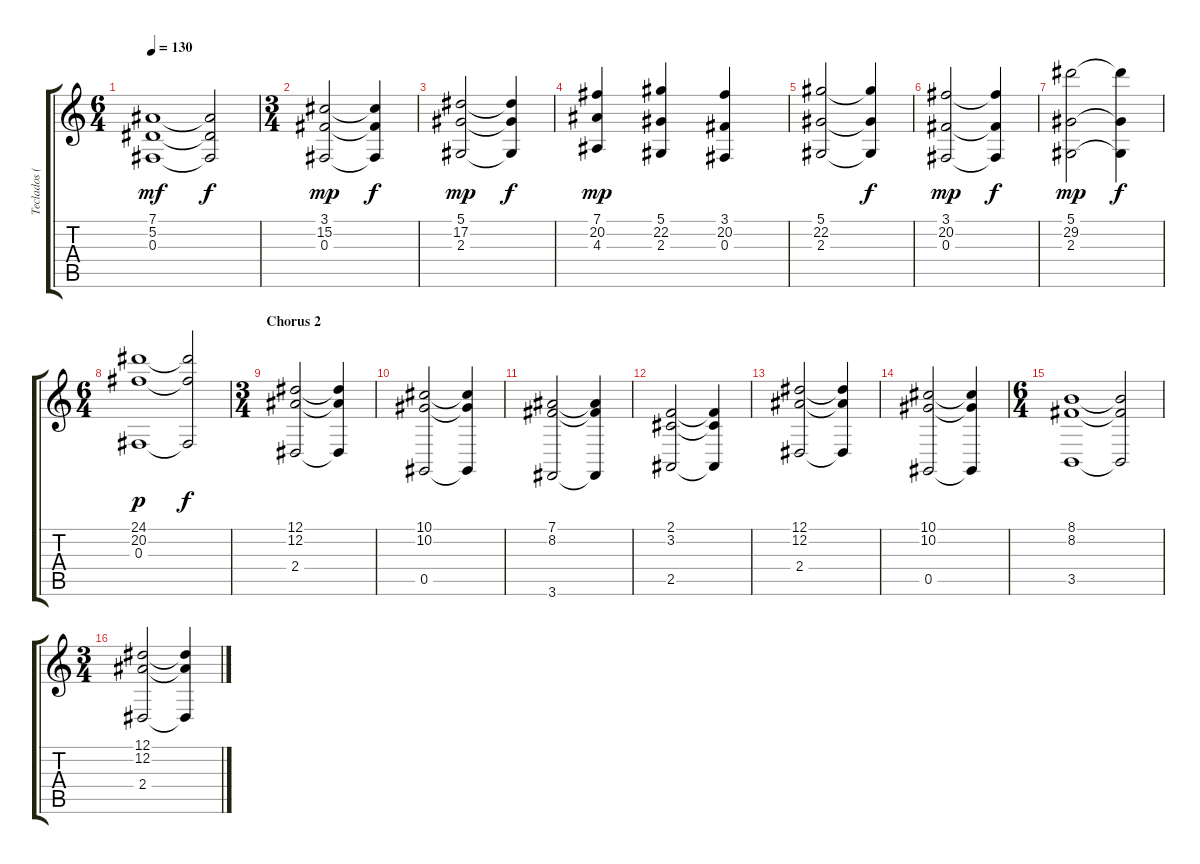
\track ("Teclados (Background)" "Teclados (") {instrument stringensemble1}
\staff {score tabs}
\tuning (Eb4 Bb3 Gb3 Db3 Ab2 Eb2) {hide}
\ts (6 4)
\tempo 130
\clef g2
\ks c
(7.1 5.2 0.3).1{dy mf} (7.1{t} 5.2{t} 0.3{t}).2{dy f} |
\ts (3 4)
(3.1 15.2 0.3).2{dy mp} (3.1{t} 15.2{t} 0.3{t}).4{dy f} |
(5.1 17.2 2.3).2{dy mp} (5.1{t} 17.2{t} 2.3{t}).4{dy f} |
(7.1 20.2 4.3).4{dy mp} (5.1 22.2 2.3).4 (3.1 20.2 0.3).4 |
(5.1 22.2 2.3).2 (5.1{t} 22.2{t} 2.3{t}).4{dy f} |
(3.1 20.2 0.3).2{dy mp} (3.1{t} 20.2{t} 0.3{t}).4{dy f} |
(5.1 29.2 2.3).2{dy mp} (5.1{t} 29.2{t} 2.3{t}).4{dy f} |
\ts (6 4)
(24.1 20.2 0.3).1{dy p} (24.1{t} 20.2{t} 0.3{t}).2{dy f} |
\ts (3 4)
\section ("" "Chorus 2")
(12.1 12.2 2.4).2 (12.1{t} 12.2{t} 2.4{t}).4 |
(10.1 10.2 0.5).2 (10.1{t} 10.2{t} 0.5{t}).4 |
(7.1 8.2 3.6).2 (7.1{t} 8.2{t} 3.6{t}).4 |
(2.1 3.2 2.5).2 (2.1{t} 3.2{t} 2.5{t}).4 |
(12.1 12.2 2.4).2 (12.1{t} 12.2{t} 2.4{t}).4 |
(10.1 10.2 0.5).2 (10.1{t} 10.2{t} 0.5{t}).4 |
\ts (6 4)
(8.1 8.2 3.5).1 (8.1{t} 8.2{t} 3.5{t}).2 |
\ts (3 4)
(12.1 12.2 2.4).2 (12.1{t} 12.2{t} 2.4{t}).4
